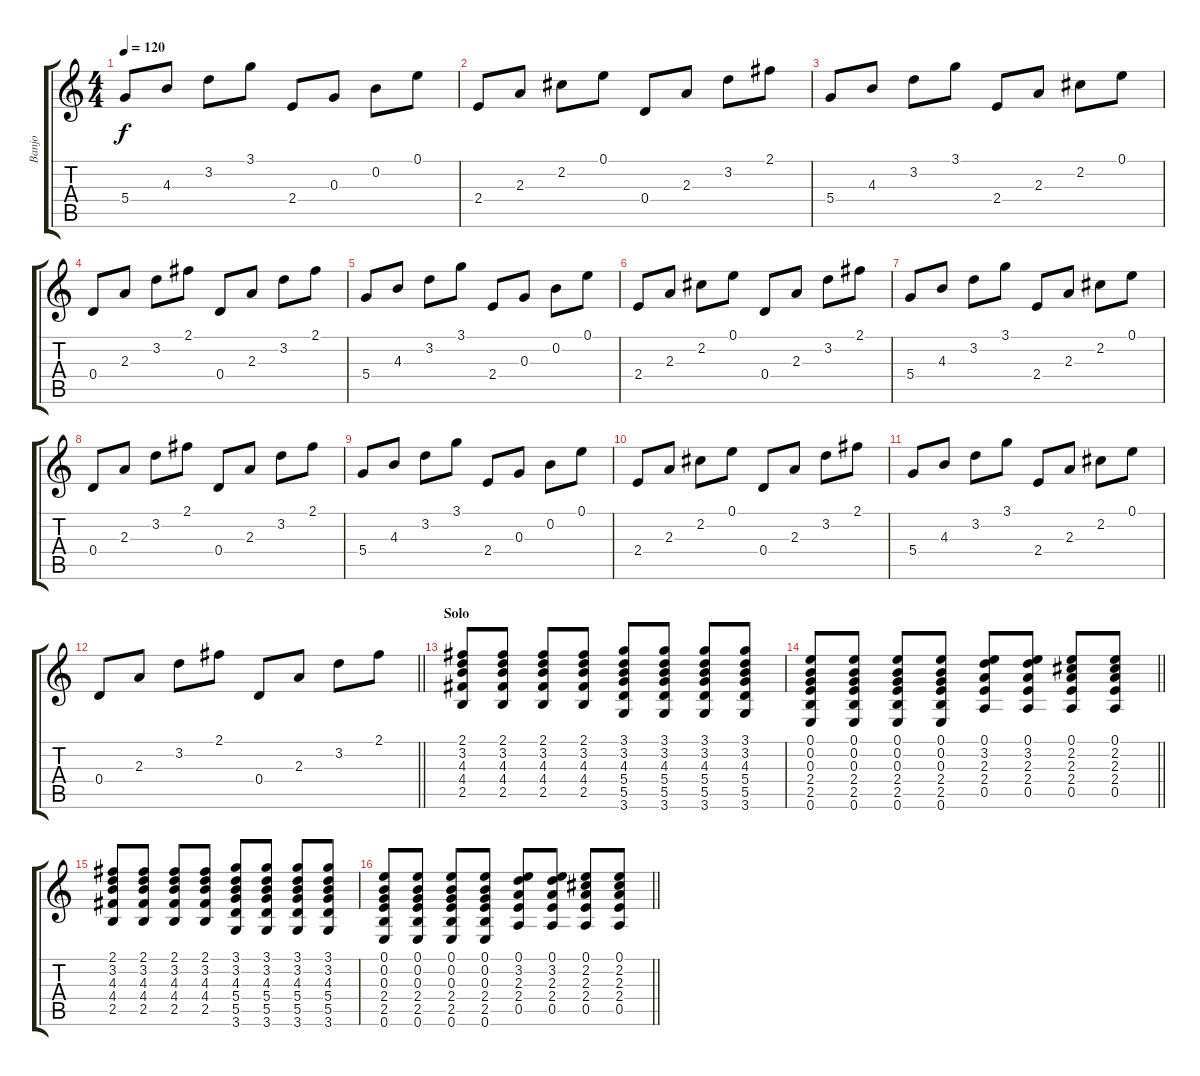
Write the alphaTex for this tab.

\track ("Banjo" "Banjo") {instrument banjo}
\staff {score tabs}
\tuning (E4 B3 G3 D3 A2 E2) {hide}
\displaytranspose 12
\ts (4 4)
\tempo 120
\clef g2
\ks c
5.4.8{dy f} 4.3.8 3.2.8 3.1.8 2.4.8 0.3.8 0.2.8 0.1.8 |
2.4.8 2.3.8 2.2.8 0.1.8 0.4.8 2.3.8 3.2.8 2.1.8 |
5.4.8 4.3.8 3.2.8 3.1.8 2.4.8 2.3.8 2.2.8 0.1.8 |
0.4.8 2.3.8 3.2.8 2.1.8 0.4.8 2.3.8 3.2.8 2.1.8 |
5.4.8 4.3.8 3.2.8 3.1.8 2.4.8 0.3.8 0.2.8 0.1.8 |
2.4.8 2.3.8 2.2.8 0.1.8 0.4.8 2.3.8 3.2.8 2.1.8 |
5.4.8 4.3.8 3.2.8 3.1.8 2.4.8 2.3.8 2.2.8 0.1.8 |
0.4.8 2.3.8 3.2.8 2.1.8 0.4.8 2.3.8 3.2.8 2.1.8 |
5.4.8 4.3.8 3.2.8 3.1.8 2.4.8 0.3.8 0.2.8 0.1.8 |
2.4.8 2.3.8 2.2.8 0.1.8 0.4.8 2.3.8 3.2.8 2.1.8 |
5.4.8 4.3.8 3.2.8 3.1.8 2.4.8 2.3.8 2.2.8 0.1.8 |
\barLineRight lightlight
0.4.8 2.3.8 3.2.8 2.1.8 0.4.8 2.3.8 3.2.8 2.1.8 |
\section ("" "Solo")
(2.1 3.2 4.3 4.4 2.5).8 (2.1 3.2 4.3 4.4 2.5).8 (2.1 3.2 4.3 4.4 2.5).8 (2.1 3.2 4.3 4.4 2.5).8 (3.1 3.2 4.3 5.4 5.5 3.6).8 (3.1 3.2 4.3 5.4 5.5 3.6).8 (3.1 3.2 4.3 5.4 5.5 3.6).8 (3.1 3.2 4.3 5.4 5.5 3.6).8 |
\barLineRight lightlight
(0.1 0.2 0.3 2.4 2.5 0.6).8 (0.1 0.2 0.3 2.4 2.5 0.6).8 (0.1 0.2 0.3 2.4 2.5 0.6).8 (0.1 0.2 0.3 2.4 2.5 0.6).8 (0.1 3.2 2.3 2.4 0.5).8 (0.1 3.2 2.3 2.4 0.5).8 (0.1 2.2 2.3 2.4 0.5).8 (0.1 2.2 2.3 2.4 0.5).8 |
(2.1 3.2 4.3 4.4 2.5).8 (2.1 3.2 4.3 4.4 2.5).8 (2.1 3.2 4.3 4.4 2.5).8 (2.1 3.2 4.3 4.4 2.5).8 (3.1 3.2 4.3 5.4 5.5 3.6).8 (3.1 3.2 4.3 5.4 5.5 3.6).8 (3.1 3.2 4.3 5.4 5.5 3.6).8 (3.1 3.2 4.3 5.4 5.5 3.6).8 |
\barLineRight lightlight
(0.1 0.2 0.3 2.4 2.5 0.6).8 (0.1 0.2 0.3 2.4 2.5 0.6).8 (0.1 0.2 0.3 2.4 2.5 0.6).8 (0.1 0.2 0.3 2.4 2.5 0.6).8 (0.1 3.2 2.3 2.4 0.5).8 (0.1 3.2 2.3 2.4 0.5).8 (0.1 2.2 2.3 2.4 0.5).8 (0.1 2.2 2.3 2.4 0.5).8
